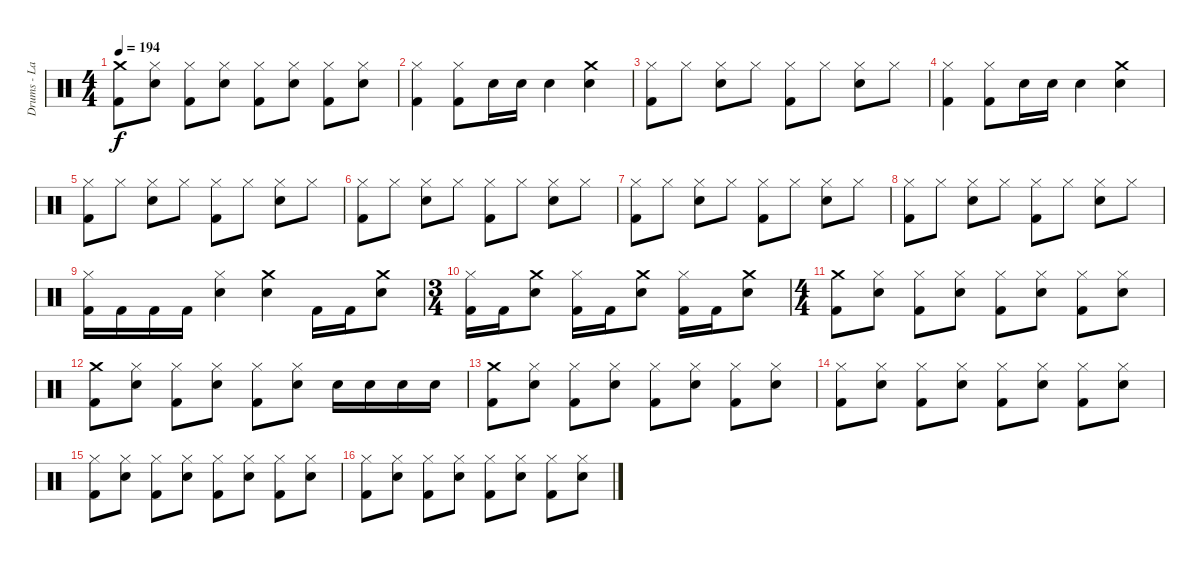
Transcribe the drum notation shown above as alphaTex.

\track ("Drums - Lars" "Drums - La") {instrument percussion}
\staff {score}
\articulation defaults
\ts (4 4)
\tempo 194
\clef neutral
\ks c
("Crash medium (hit)" "Kick (hit) 2").8{dy f} ("Hi-Hat (closed)" "Snare (hit) 2").8 ("Hi-Hat (closed)" "Kick (hit) 2").8 ("Hi-Hat (closed)" "Snare (hit) 2").8 ("Hi-Hat (closed)" "Kick (hit) 2").8 ("Hi-Hat (closed)" "Snare (hit) 2").8 ("Hi-Hat (closed)" "Kick (hit) 2").8 ("Hi-Hat (closed)" "Snare (hit) 2").8 |
("Hi-Hat (closed)" "Kick (hit) 2").4 ("Hi-Hat (closed)" "Kick (hit) 2").8 "Snare (hit) 2".16 "Snare (hit) 2".16 "Snare (hit) 2".4 ("Crash medium (hit)" "Snare (hit) 2").4 |
("Hi-Hat (closed)" "Kick (hit) 2").8 "Hi-Hat (closed)".8 ("Hi-Hat (closed)" "Snare (hit) 2").8 "Hi-Hat (closed)".8 ("Hi-Hat (closed)" "Kick (hit) 2").8 "Hi-Hat (closed)".8 ("Hi-Hat (closed)" "Snare (hit) 2").8 "Hi-Hat (closed)".8 |
("Hi-Hat (closed)" "Kick (hit) 2").4 ("Hi-Hat (closed)" "Kick (hit) 2").8 "Snare (hit) 2".16 "Snare (hit) 2".16 "Snare (hit) 2".4 ("Crash medium (hit)" "Snare (hit) 2").4 |
("Hi-Hat (closed)" "Kick (hit) 2").8 "Hi-Hat (closed)".8 ("Hi-Hat (closed)" "Snare (hit) 2").8 "Hi-Hat (closed)".8 ("Hi-Hat (closed)" "Kick (hit) 2").8 "Hi-Hat (closed)".8 ("Hi-Hat (closed)" "Snare (hit) 2").8 "Hi-Hat (closed)".8 |
("Hi-Hat (closed)" "Kick (hit) 2").8 "Hi-Hat (closed)".8 ("Hi-Hat (closed)" "Snare (hit) 2").8 "Hi-Hat (closed)".8 ("Hi-Hat (closed)" "Kick (hit) 2").8 "Hi-Hat (closed)".8 ("Hi-Hat (closed)" "Snare (hit) 2").8 "Hi-Hat (closed)".8 |
("Hi-Hat (closed)" "Kick (hit) 2").8 "Hi-Hat (closed)".8 ("Hi-Hat (closed)" "Snare (hit) 2").8 "Hi-Hat (closed)".8 ("Hi-Hat (closed)" "Kick (hit) 2").8 "Hi-Hat (closed)".8 ("Hi-Hat (closed)" "Snare (hit) 2").8 "Hi-Hat (closed)".8 |
("Hi-Hat (closed)" "Kick (hit) 2").8 "Hi-Hat (closed)".8 ("Hi-Hat (closed)" "Snare (hit) 2").8 "Hi-Hat (closed)".8 ("Hi-Hat (closed)" "Kick (hit) 2").8 "Hi-Hat (closed)".8 ("Hi-Hat (closed)" "Snare (hit) 2").8 "Hi-Hat (closed)".8 |
("Hi-Hat (closed)" "Kick (hit) 2").16 "Kick (hit) 2".16 "Kick (hit) 2".16 "Kick (hit) 2".16 ("Hi-Hat (closed)" "Snare (hit) 2").4 ("Crash medium (hit)" "Snare (hit) 2").4 "Kick (hit) 2".16 "Kick (hit) 2".16 ("Crash medium (hit)" "Snare (hit) 2").8 |
\ts (3 4)
("Hi-Hat (closed)" "Kick (hit) 2").16 "Kick (hit) 2".16 ("Crash medium (hit)" "Snare (hit) 2").8 ("Hi-Hat (closed)" "Kick (hit) 2").16 "Kick (hit) 2".16 ("Crash medium (hit)" "Snare (hit) 2").8 ("Hi-Hat (closed)" "Kick (hit) 2").16 "Kick (hit) 2".16 ("Crash medium (hit)" "Snare (hit) 2").8 |
\ts (4 4)
("Crash medium (hit)" "Kick (hit) 2").8 ("Hi-Hat (closed)" "Snare (hit) 2").8 ("Hi-Hat (closed)" "Kick (hit) 2").8 ("Hi-Hat (closed)" "Snare (hit) 2").8 ("Hi-Hat (closed)" "Kick (hit) 2").8 ("Hi-Hat (closed)" "Snare (hit) 2").8 ("Hi-Hat (closed)" "Kick (hit) 2").8 ("Hi-Hat (closed)" "Snare (hit) 2").8 |
("Crash medium (hit)" "Kick (hit) 2").8 ("Hi-Hat (closed)" "Snare (hit) 2").8 ("Hi-Hat (closed)" "Kick (hit) 2").8 ("Hi-Hat (closed)" "Snare (hit) 2").8 ("Hi-Hat (closed)" "Kick (hit) 2").8 ("Hi-Hat (closed)" "Snare (hit) 2").8 "Snare (hit) 2".16 "Snare (hit) 2".16 "Snare (hit) 2".16 "Snare (hit) 2".16 |
("Crash medium (hit)" "Kick (hit) 2").8 ("Hi-Hat (closed)" "Snare (hit) 2").8 ("Hi-Hat (closed)" "Kick (hit) 2").8 ("Hi-Hat (closed)" "Snare (hit) 2").8 ("Hi-Hat (closed)" "Kick (hit) 2").8 ("Hi-Hat (closed)" "Snare (hit) 2").8 ("Hi-Hat (closed)" "Kick (hit) 2").8 ("Hi-Hat (closed)" "Snare (hit) 2").8 |
("Hi-Hat (closed)" "Kick (hit) 2").8 ("Hi-Hat (closed)" "Snare (hit) 2").8 ("Hi-Hat (closed)" "Kick (hit) 2").8 ("Hi-Hat (closed)" "Snare (hit) 2").8 ("Hi-Hat (closed)" "Kick (hit) 2").8 ("Hi-Hat (closed)" "Snare (hit) 2").8 ("Hi-Hat (closed)" "Kick (hit) 2").8 ("Hi-Hat (closed)" "Snare (hit) 2").8 |
("Hi-Hat (closed)" "Kick (hit) 2").8 ("Hi-Hat (closed)" "Snare (hit) 2").8 ("Hi-Hat (closed)" "Kick (hit) 2").8 ("Hi-Hat (closed)" "Snare (hit) 2").8 ("Hi-Hat (closed)" "Kick (hit) 2").8 ("Hi-Hat (closed)" "Snare (hit) 2").8 ("Hi-Hat (closed)" "Kick (hit) 2").8 ("Hi-Hat (closed)" "Snare (hit) 2").8 |
("Hi-Hat (closed)" "Kick (hit) 2").8 ("Hi-Hat (closed)" "Snare (hit) 2").8 ("Hi-Hat (closed)" "Kick (hit) 2").8 ("Hi-Hat (closed)" "Snare (hit) 2").8 ("Hi-Hat (closed)" "Kick (hit) 2").8 ("Hi-Hat (closed)" "Snare (hit) 2").8 ("Hi-Hat (closed)" "Kick (hit) 2").8 ("Hi-Hat (closed)" "Snare (hit) 2").8
